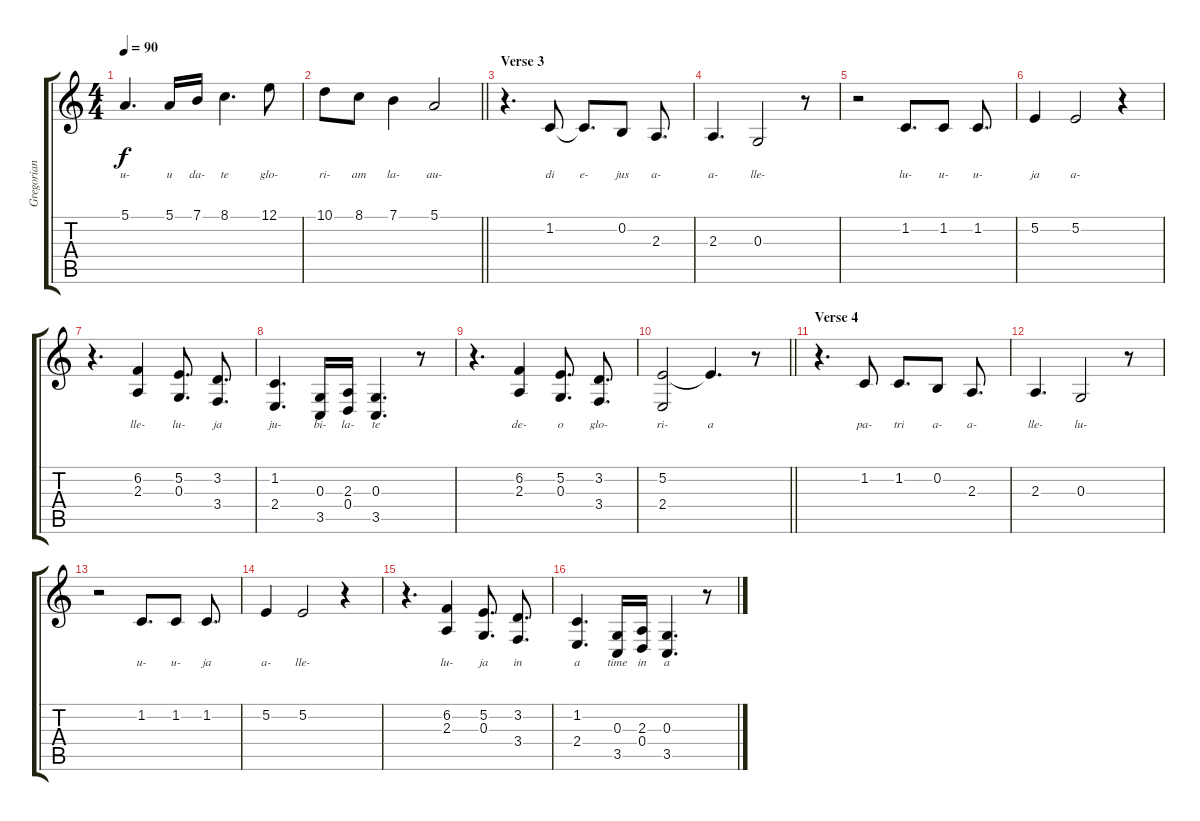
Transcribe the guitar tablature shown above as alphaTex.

\track ("Gregorian" "Gregorian") {instrument choiraahs}
\staff {score tabs}
\tuning (E4 B3 G3 D3 A2 E2) {hide}
\ts (4 4)
\tempo 90
\clef g2
\ks c
5.1.4{d lyrics (0 "u-") lyrics (1 "") lyrics (2 "") lyrics (3 "") lyrics (4 "") dy f} 5.1.16{lyrics (0 "u") lyrics (1 "") lyrics (2 "") lyrics (3 "") lyrics (4 "")} 7.1.16{lyrics (0 "da-") lyrics (1 "") lyrics (2 "") lyrics (3 "") lyrics (4 "")} 8.1.4{d lyrics (0 "te") lyrics (1 "") lyrics (2 "") lyrics (3 "") lyrics (4 "")} 12.1.8{lyrics (0 "glo-") lyrics (1 "") lyrics (2 "") lyrics (3 "") lyrics (4 "")} |
\barLineRight lightlight
10.1.8{lyrics (0 "ri-") lyrics (1 "") lyrics (2 "") lyrics (3 "") lyrics (4 "")} 8.1.8{lyrics (0 "am") lyrics (1 "") lyrics (2 "") lyrics (3 "") lyrics (4 "")} 7.1.4{lyrics (0 "la-") lyrics (1 "") lyrics (2 "") lyrics (3 "") lyrics (4 "")} 5.1.2{lyrics (0 "au-") lyrics (1 "") lyrics (2 "") lyrics (3 "") lyrics (4 "")} |
\section ("" "Verse 3")
r.4{d} 1.2.8{lyrics (0 "di") lyrics (1 "") lyrics (2 "") lyrics (3 "") lyrics (4 "")} 1.2{t}.8{d lyrics (0 "e-") lyrics (1 "") lyrics (2 "") lyrics (3 "") lyrics (4 "")} 0.2.8{lyrics (0 "jus") lyrics (1 "") lyrics (2 "") lyrics (3 "") lyrics (4 "")} 2.3.8{d lyrics (0 "a-") lyrics (1 "") lyrics (2 "") lyrics (3 "") lyrics (4 "")} |
2.3.4{d lyrics (0 "a-") lyrics (1 "") lyrics (2 "") lyrics (3 "") lyrics (4 "")} 0.3.2{lyrics (0 "lle-") lyrics (1 "") lyrics (2 "") lyrics (3 "") lyrics (4 "")} r.8 |
r.2 1.2.8{d lyrics (0 "lu-") lyrics (1 "") lyrics (2 "") lyrics (3 "") lyrics (4 "")} 1.2.8{lyrics (0 "u-") lyrics (1 "") lyrics (2 "") lyrics (3 "") lyrics (4 "")} 1.2.8{d lyrics (0 "u-") lyrics (1 "") lyrics (2 "") lyrics (3 "") lyrics (4 "")} |
5.2.4{lyrics (0 "ja") lyrics (1 "") lyrics (2 "") lyrics (3 "") lyrics (4 "")} 5.2.2{lyrics (0 "a-") lyrics (1 "") lyrics (2 "") lyrics (3 "") lyrics (4 "")} r.4 |
r.4{d} (6.2 2.3).4{lyrics (0 "lle-") lyrics (1 "") lyrics (2 "") lyrics (3 "") lyrics (4 "")} (5.2 0.3).8{d lyrics (0 "lu-") lyrics (1 "") lyrics (2 "") lyrics (3 "") lyrics (4 "")} (3.2 3.4).8{d lyrics (0 "ja") lyrics (1 "") lyrics (2 "") lyrics (3 "") lyrics (4 "")} |
(1.2 2.4).4{d lyrics (0 "ju-") lyrics (1 "") lyrics (2 "") lyrics (3 "") lyrics (4 "")} (0.3 3.5).16{lyrics (0 "bi-") lyrics (1 "") lyrics (2 "") lyrics (3 "") lyrics (4 "")} (2.3 0.4).16{lyrics (0 "la-") lyrics (1 "") lyrics (2 "") lyrics (3 "") lyrics (4 "")} (0.3 3.5).4{d lyrics (0 "te") lyrics (1 "") lyrics (2 "") lyrics (3 "") lyrics (4 "")} r.8 |
r.4{d} (6.2 2.3).4{lyrics (0 "de-") lyrics (1 "") lyrics (2 "") lyrics (3 "") lyrics (4 "")} (5.2 0.3).8{d lyrics (0 "o") lyrics (1 "") lyrics (2 "") lyrics (3 "") lyrics (4 "")} (3.2 3.4).8{d lyrics (0 "glo-") lyrics (1 "") lyrics (2 "") lyrics (3 "") lyrics (4 "")} |
\barLineRight lightlight
(5.2 2.4).2{lyrics (0 "ri-") lyrics (1 "") lyrics (2 "") lyrics (3 "") lyrics (4 "")} 5.2{t}.4{d lyrics (0 "a") lyrics (1 "") lyrics (2 "") lyrics (3 "") lyrics (4 "")} r.8 |
\section ("" "Verse 4")
r.4{d} 1.2.8{lyrics (0 "pa-") lyrics (1 "") lyrics (2 "") lyrics (3 "") lyrics (4 "")} 1.2.8{d lyrics (0 "tri") lyrics (1 "") lyrics (2 "") lyrics (3 "") lyrics (4 "")} 0.2.8{lyrics (0 "a-") lyrics (1 "") lyrics (2 "") lyrics (3 "") lyrics (4 "")} 2.3.8{d lyrics (0 "a-") lyrics (1 "") lyrics (2 "") lyrics (3 "") lyrics (4 "")} |
2.3.4{d lyrics (0 "lle-") lyrics (1 "") lyrics (2 "") lyrics (3 "") lyrics (4 "")} 0.3.2{lyrics (0 "lu-") lyrics (1 "") lyrics (2 "") lyrics (3 "") lyrics (4 "")} r.8 |
r.2 1.2.8{d lyrics (0 "u-") lyrics (1 "") lyrics (2 "") lyrics (3 "") lyrics (4 "")} 1.2.8{lyrics (0 "u-") lyrics (1 "") lyrics (2 "") lyrics (3 "") lyrics (4 "")} 1.2.8{d lyrics (0 "ja") lyrics (1 "") lyrics (2 "") lyrics (3 "") lyrics (4 "")} |
5.2.4{lyrics (0 "a-") lyrics (1 "") lyrics (2 "") lyrics (3 "") lyrics (4 "")} 5.2.2{lyrics (0 "lle-") lyrics (1 "") lyrics (2 "") lyrics (3 "") lyrics (4 "")} r.4 |
r.4{d} (6.2 2.3).4{lyrics (0 "lu-") lyrics (1 "") lyrics (2 "") lyrics (3 "") lyrics (4 "")} (5.2 0.3).8{d lyrics (0 "ja") lyrics (1 "") lyrics (2 "") lyrics (3 "") lyrics (4 "")} (3.2 3.4).8{d lyrics (0 "in") lyrics (1 "") lyrics (2 "") lyrics (3 "") lyrics (4 "")} |
(1.2 2.4).4{d lyrics (0 "a") lyrics (1 "") lyrics (2 "") lyrics (3 "") lyrics (4 "")} (0.3 3.5).16{lyrics (0 "time") lyrics (1 "") lyrics (2 "") lyrics (3 "") lyrics (4 "")} (2.3 0.4).16{lyrics (0 "in") lyrics (1 "") lyrics (2 "") lyrics (3 "") lyrics (4 "")} (0.3 3.5).4{d lyrics (0 "a") lyrics (1 "") lyrics (2 "") lyrics (3 "") lyrics (4 "")} r.8
